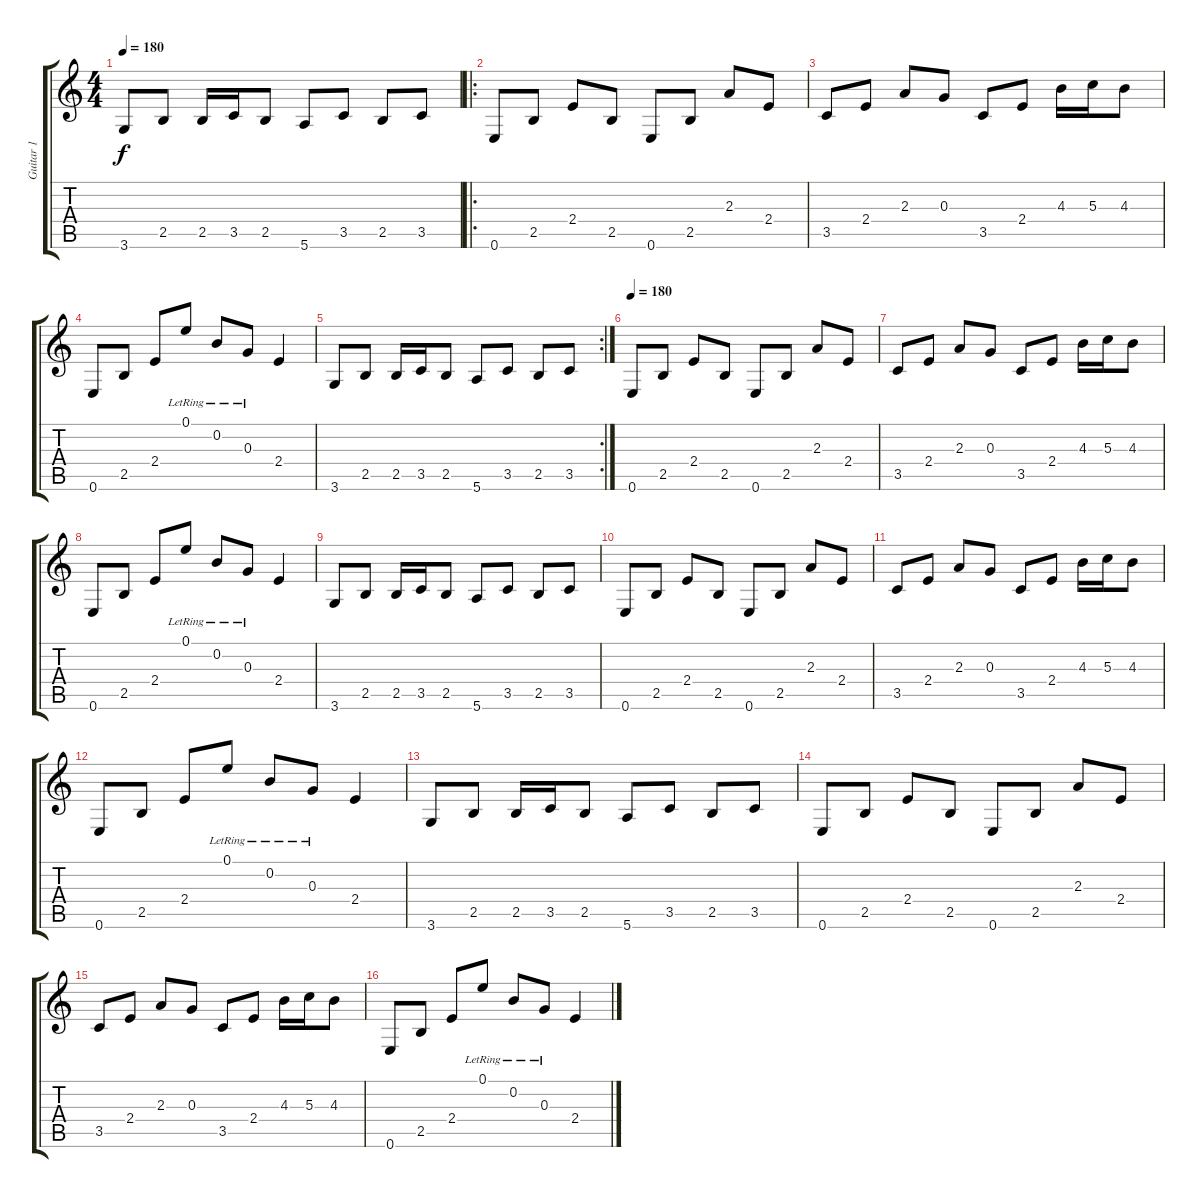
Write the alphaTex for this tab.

\track ("Guitar 1" "Guitar 1") {instrument distortionguitar}
\staff {score tabs}
\tuning (E4 B3 G3 D3 A2 E2) {hide}
\ts (4 4)
\tempo 180
\clef g2
\ks c
3.6.8{dy f} 2.5.8 2.5.16 3.5.16 2.5.8 5.6.8 3.5.8 2.5.8 3.5.8 |
\ro
0.6.8 2.5.8 2.4.8 2.5.8 0.6.8 2.5.8 2.3.8 2.4.8 |
3.5.8 2.4.8 2.3.8 0.3.8 3.5.8 2.4.8 4.3.16 5.3.16 4.3.8 |
0.6.8 2.5.8 2.4.8 0.1{lr}.8 0.2{lr}.8 0.3{lr}.8 2.4.4 |
\rc 2
3.6.8 2.5.8 2.5.16 3.5.16 2.5.8 5.6.8 3.5.8 2.5.8 3.5.8 |
\tempo 180
0.6.8 2.5.8 2.4.8 2.5.8 0.6.8 2.5.8 2.3.8 2.4.8 |
3.5.8 2.4.8 2.3.8 0.3.8 3.5.8 2.4.8 4.3.16 5.3.16 4.3.8 |
0.6.8 2.5.8 2.4.8 0.1{lr}.8 0.2{lr}.8 0.3{lr}.8 2.4.4 |
3.6.8 2.5.8 2.5.16 3.5.16 2.5.8 5.6.8 3.5.8 2.5.8 3.5.8 |
0.6.8 2.5.8 2.4.8 2.5.8 0.6.8 2.5.8 2.3.8 2.4.8 |
3.5.8 2.4.8 2.3.8 0.3.8 3.5.8 2.4.8 4.3.16 5.3.16 4.3.8 |
0.6.8 2.5.8 2.4.8 0.1{lr}.8 0.2{lr}.8 0.3{lr}.8 2.4.4 |
3.6.8 2.5.8 2.5.16 3.5.16 2.5.8 5.6.8 3.5.8 2.5.8 3.5.8 |
0.6.8 2.5.8 2.4.8 2.5.8 0.6.8 2.5.8 2.3.8 2.4.8 |
3.5.8 2.4.8 2.3.8 0.3.8 3.5.8 2.4.8 4.3.16 5.3.16 4.3.8 |
0.6.8 2.5.8 2.4.8 0.1{lr}.8 0.2{lr}.8 0.3{lr}.8 2.4.4
